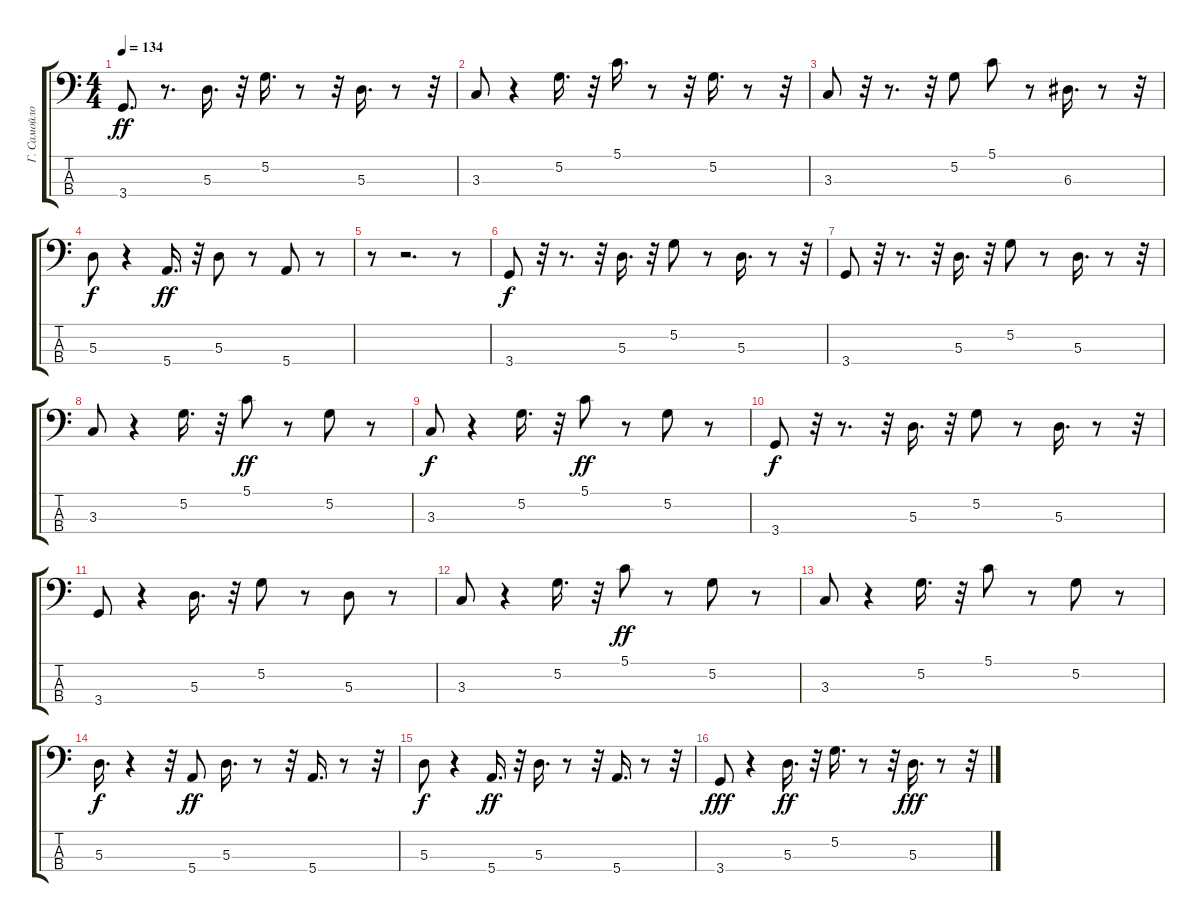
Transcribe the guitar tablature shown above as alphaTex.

\track ("Г. Самойлов" "Г. Самойло") {instrument electricbassfinger}
\staff {score tabs}
\tuning (G2 D2 A1 E1) {hide}
\ts (4 4)
\tempo 134
\clef f4
\ks c
3.4.8{d dy ff} r.8{d} 5.3.16{d} r.32 5.2.16{d} r.8 r.32 5.3.16{d} r.8 r.32 |
3.3.8 r.4 5.2.16{d} r.32 5.1.16{d} r.8 r.32 5.2.16{d} r.8 r.32 |
3.3.8 r.32 r.8{d} r.32 5.2.8 5.1.8 r.8 6.3.16{d} r.8 r.32 |
5.3.8{dy f} r.4 5.4.16{d dy ff} r.32 5.3.8 r.8 5.4.8 r.8 |
r.8 r.2{d} r.8 |
3.4.8{dy f} r.32 r.8{d} r.32 5.3.16{d} r.32 5.2.8 r.8 5.3.16{d} r.8 r.32 |
3.4.8 r.32 r.8{d} r.32 5.3.16{d} r.32 5.2.8 r.8 5.3.16{d} r.8 r.32 |
3.3.8 r.4 5.2.16{d} r.32 5.1.8{dy ff} r.8 5.2.8 r.8 |
3.3.8{dy f} r.4 5.2.16{d} r.32 5.1.8{dy ff} r.8 5.2.8 r.8 |
3.4.8{dy f} r.32 r.8{d} r.32 5.3.16{d} r.32 5.2.8 r.8 5.3.16{d} r.8 r.32 |
3.4.8 r.4 5.3.16{d} r.32 5.2.8 r.8 5.3.8 r.8 |
3.3.8 r.4 5.2.16{d} r.32 5.1.8{dy ff} r.8 5.2.8 r.8 |
3.3.8 r.4 5.2.16{d} r.32 5.1.8 r.8 5.2.8 r.8 |
5.3.16{d dy f} r.4 r.32 5.4.8{dy ff} 5.3.16{d} r.8 r.32 5.4.16{d} r.8 r.32 |
5.3.8{dy f} r.4 5.4.16{d dy ff} r.32 5.3.16{d} r.8 r.32 5.4.16{d} r.8 r.32 |
3.4.8{dy fff} r.4 5.3.16{d dy ff} r.32 5.2.16{d} r.8 r.32 5.3.16{d dy fff} r.8 r.32
